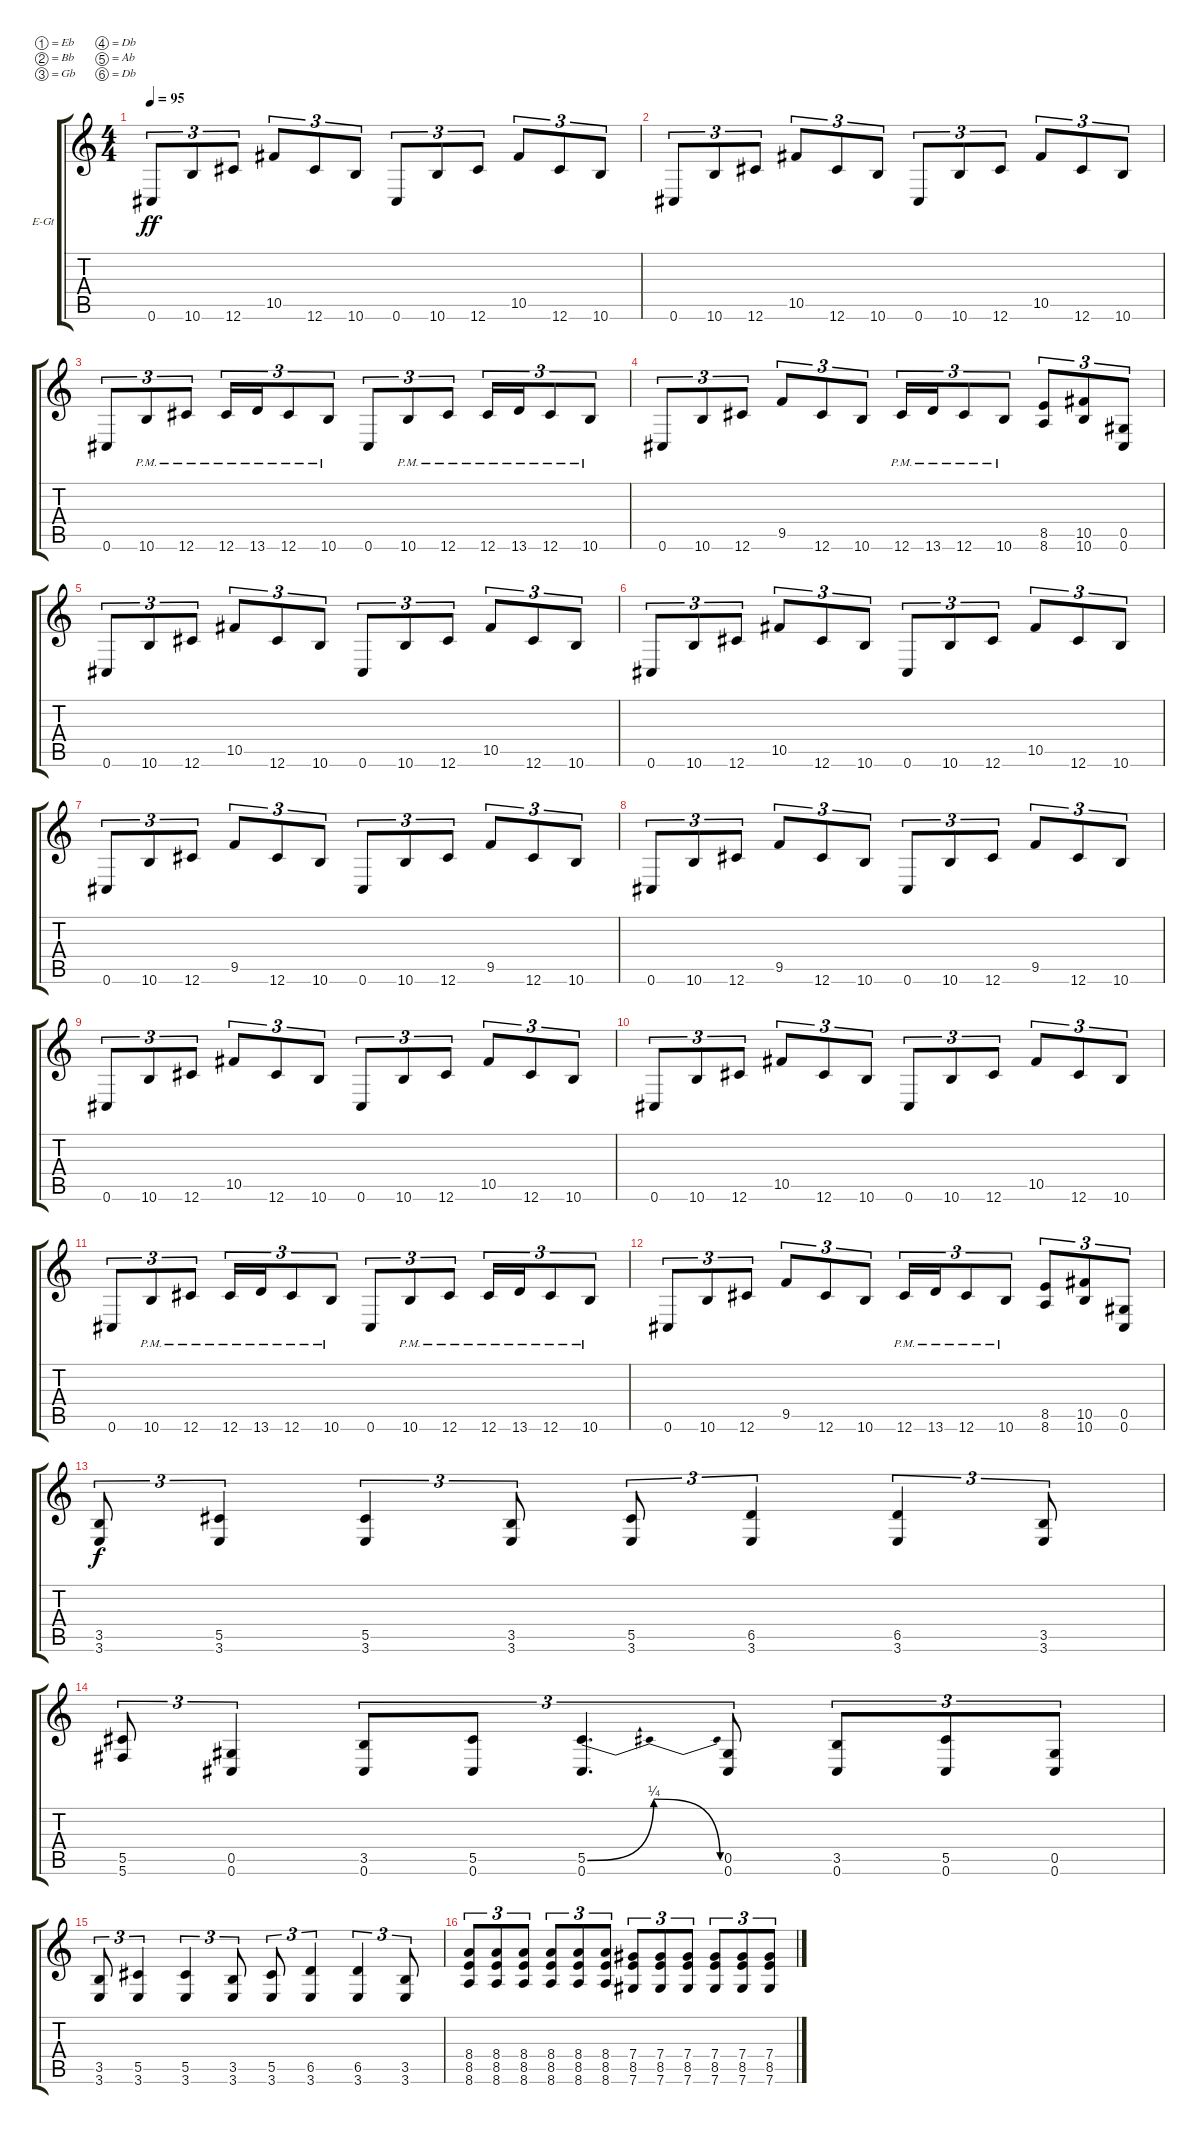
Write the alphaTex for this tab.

\defaultSystemsLayout 4
\bracketExtendMode groupsimilarinstruments
\firstSystemTrackNameOrientation horizontal
\otherSystemsTrackNameOrientation horizontal
\track ("Electric Guitar" "E-Gt") {instrument distortionguitar}
\staff {score tabs}
\tuning (Eb4 Bb3 Gb3 Db3 Ab2 Db2)
\ts (4 4)
\tempo 95
\clef g2
\ks c
0.6.8{tu (3 2) dy ff} 10.6.8{tu (3 2)} 12.6.8{tu (3 2)} 10.5.8{tu (3 2)} 12.6.8{tu (3 2)} 10.6.8{tu (3 2)} 0.6.8{tu (3 2)} 10.6.8{tu (3 2)} 12.6.8{tu (3 2)} 10.5.8{tu (3 2)} 12.6.8{tu (3 2)} 10.6.8{tu (3 2)} |
0.6.8{tu (3 2)} 10.6.8{tu (3 2)} 12.6.8{tu (3 2)} 10.5.8{tu (3 2)} 12.6.8{tu (3 2)} 10.6.8{tu (3 2)} 0.6.8{tu (3 2)} 10.6.8{tu (3 2)} 12.6.8{tu (3 2)} 10.5.8{tu (3 2)} 12.6.8{tu (3 2)} 10.6.8{tu (3 2)} |
0.6.8{tu (3 2)} 10.6{pm}.8{tu (3 2)} 12.6{pm}.8{tu (3 2)} 12.6{pm}.16{tu (3 2)} 13.6{pm}.16{tu (3 2)} 12.6{pm}.8{tu (3 2)} 10.6{pm}.8{tu (3 2)} 0.6.8{tu (3 2)} 10.6{pm}.8{tu (3 2)} 12.6{pm}.8{tu (3 2)} 12.6{pm}.16{tu (3 2)} 13.6{pm}.16{tu (3 2)} 12.6{pm}.8{tu (3 2)} 10.6{pm}.8{tu (3 2)} |
0.6.8{tu (3 2)} 10.6.8{tu (3 2)} 12.6.8{tu (3 2)} 9.5.8{tu (3 2)} 12.6.8{tu (3 2)} 10.6.8{tu (3 2)} 12.6{pm}.16{tu (3 2)} 13.6{pm}.16{tu (3 2)} 12.6{pm}.8{tu (3 2)} 10.6{pm}.8{tu (3 2)} (8.6 8.5).8{tu (3 2)} (10.6 10.5).8{tu (3 2)} (0.6 0.5).8{tu (3 2)} |
0.6.8{tu (3 2)} 10.6.8{tu (3 2)} 12.6.8{tu (3 2)} 10.5.8{tu (3 2)} 12.6.8{tu (3 2)} 10.6.8{tu (3 2)} 0.6.8{tu (3 2)} 10.6.8{tu (3 2)} 12.6.8{tu (3 2)} 10.5.8{tu (3 2)} 12.6.8{tu (3 2)} 10.6.8{tu (3 2)} |
0.6.8{tu (3 2)} 10.6.8{tu (3 2)} 12.6.8{tu (3 2)} 10.5.8{tu (3 2)} 12.6.8{tu (3 2)} 10.6.8{tu (3 2)} 0.6.8{tu (3 2)} 10.6.8{tu (3 2)} 12.6.8{tu (3 2)} 10.5.8{tu (3 2)} 12.6.8{tu (3 2)} 10.6.8{tu (3 2)} |
0.6.8{tu (3 2)} 10.6.8{tu (3 2)} 12.6.8{tu (3 2)} 9.5.8{tu (3 2)} 12.6.8{tu (3 2)} 10.6.8{tu (3 2)} 0.6.8{tu (3 2)} 10.6.8{tu (3 2)} 12.6.8{tu (3 2)} 9.5.8{tu (3 2)} 12.6.8{tu (3 2)} 10.6.8{tu (3 2)} |
0.6.8{tu (3 2)} 10.6.8{tu (3 2)} 12.6.8{tu (3 2)} 9.5.8{tu (3 2)} 12.6.8{tu (3 2)} 10.6.8{tu (3 2)} 0.6.8{tu (3 2)} 10.6.8{tu (3 2)} 12.6.8{tu (3 2)} 9.5.8{tu (3 2)} 12.6.8{tu (3 2)} 10.6.8{tu (3 2)} |
0.6.8{tu (3 2)} 10.6.8{tu (3 2)} 12.6.8{tu (3 2)} 10.5.8{tu (3 2)} 12.6.8{tu (3 2)} 10.6.8{tu (3 2)} 0.6.8{tu (3 2)} 10.6.8{tu (3 2)} 12.6.8{tu (3 2)} 10.5.8{tu (3 2)} 12.6.8{tu (3 2)} 10.6.8{tu (3 2)} |
0.6.8{tu (3 2)} 10.6.8{tu (3 2)} 12.6.8{tu (3 2)} 10.5.8{tu (3 2)} 12.6.8{tu (3 2)} 10.6.8{tu (3 2)} 0.6.8{tu (3 2)} 10.6.8{tu (3 2)} 12.6.8{tu (3 2)} 10.5.8{tu (3 2)} 12.6.8{tu (3 2)} 10.6.8{tu (3 2)} |
0.6.8{tu (3 2)} 10.6{pm}.8{tu (3 2)} 12.6{pm}.8{tu (3 2)} 12.6{pm}.16{tu (3 2)} 13.6{pm}.16{tu (3 2)} 12.6{pm}.8{tu (3 2)} 10.6{pm}.8{tu (3 2)} 0.6.8{tu (3 2)} 10.6{pm}.8{tu (3 2)} 12.6{pm}.8{tu (3 2)} 12.6{pm}.16{tu (3 2)} 13.6{pm}.16{tu (3 2)} 12.6{pm}.8{tu (3 2)} 10.6{pm}.8{tu (3 2)} |
0.6.8{tu (3 2)} 10.6.8{tu (3 2)} 12.6.8{tu (3 2)} 9.5.8{tu (3 2)} 12.6.8{tu (3 2)} 10.6.8{tu (3 2)} 12.6{pm}.16{tu (3 2)} 13.6{pm}.16{tu (3 2)} 12.6{pm}.8{tu (3 2)} 10.6{pm}.8{tu (3 2)} (8.6 8.5).8{tu (3 2)} (10.6 10.5).8{tu (3 2)} (0.6 0.5).8{tu (3 2)} |
(3.5 3.6).8{tu (3 2) dy f} (5.5 3.6).4{tu (3 2)} (3.6 5.5).4{tu (3 2)} (3.6 3.5).8{tu (3 2)} (3.6 5.5).8{tu (3 2)} (3.6 6.5).4{tu (3 2)} (6.5 3.6).4{tu (3 2)} (3.6 3.5).8{tu (3 2)} |
(5.6 5.5).8{tu (3 2)} (0.6 0.5).4{tu (3 2)} (0.6 3.5).8{tu (3 2)} (5.5 0.6).8{tu (3 2)} (5.5{be (bendrelease 0 0 10.799999999999999 1 20.4 1 30 0)} 0.6).4{d tu (3 2)} (0.6 0.5).8{tu (3 2)} (0.6 3.5).8{tu (3 2)} (5.5 0.6).8{tu (3 2)} (0.6 0.5).8{tu (3 2)} |
(3.5 3.6).8{tu (3 2)} (5.5 3.6).4{tu (3 2)} (3.6 5.5).4{tu (3 2)} (3.6 3.5).8{tu (3 2)} (3.6 5.5).8{tu (3 2)} (3.6 6.5).4{tu (3 2)} (6.5 3.6).4{tu (3 2)} (3.6 3.5).8{tu (3 2)} |
(8.6 8.5 8.4).8{tu (3 2)} (8.5 8.6 8.4).8{tu (3 2)} (8.6 8.5 8.4).8{tu (3 2)} (8.5 8.6 8.4).8{tu (3 2)} (8.6 8.5 8.4).8{tu (3 2)} (8.5 8.6 8.4).8{tu (3 2)} (7.6 8.5 7.4).8{tu (3 2)} (7.4 8.5 7.6).8{tu (3 2)} (7.6 8.5 7.4).8{tu (3 2)} (7.6 8.5 7.4).8{tu (3 2)} (7.6 8.5 7.4).8{tu (3 2)} (7.6 8.5 7.4).8{tu (3 2)}
